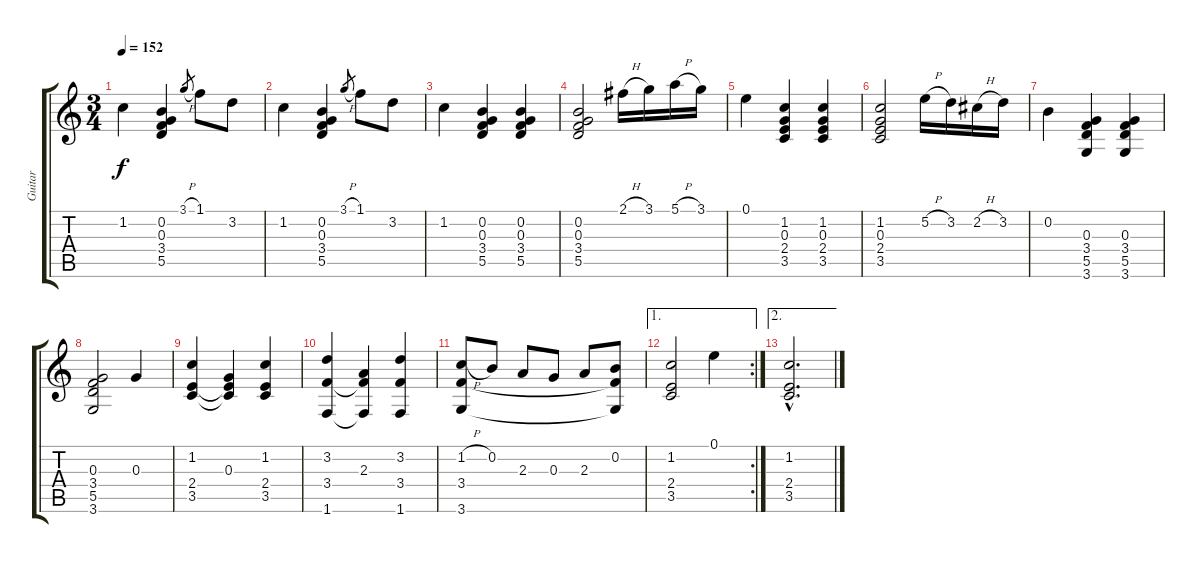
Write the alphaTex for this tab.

\track ("Guitar" "Guitar") {instrument acousticguitarnylon}
\staff {score tabs}
\tuning (E4 B3 G3 D3 A2 E2) {hide}
\ts (3 4)
\tempo 152
\clef g2
\ks c
1.2.4{dy f} (0.2 0.3 3.4 5.5).4 3.1{h}.8{gr} 1.1.8 3.2.8 |
1.2.4 (0.2 0.3 3.4 5.5).4 3.1{h}.8{gr} 1.1.8 3.2.8 |
1.2.4 (0.2 0.3 3.4 5.5).4 (0.2 0.3 3.4 5.5).4 |
(0.2 0.3 3.4 5.5).2 2.1{h}.16 3.1.16 5.1{h}.16 3.1.16 |
0.1.4 (1.2 0.3 2.4 3.5).4 (1.2 0.3 2.4 3.5).4 |
(1.2 0.3 2.4 3.5).2 5.2{h}.16 3.2.16 2.2{h}.16 3.2.16 |
0.2.4 (0.3 3.4 5.5 3.6).4 (0.3 3.4 5.5 3.6).4 |
(0.3 3.4 5.5 3.6).2 0.3.4 |
(1.2 2.4 3.5).4 (0.3 2.4{t} 3.5{t}).4 (1.2 2.4 3.5).4 |
(3.2 3.4 1.6).4 (2.3 3.4{t} 1.6{t}).4 (3.2 3.4 1.6).4 |
(1.2{h} 3.4 3.6).8 0.2.8 2.3.8 0.3.8 2.3.8 (0.2 3.4{t} 3.6{t}).8 |
\ae 1
\rc 2
(1.2 2.4 3.5).2 0.1.4 |
\ae 2
(1.2{hac} 2.4{hac} 3.5{hac}).2{d}
